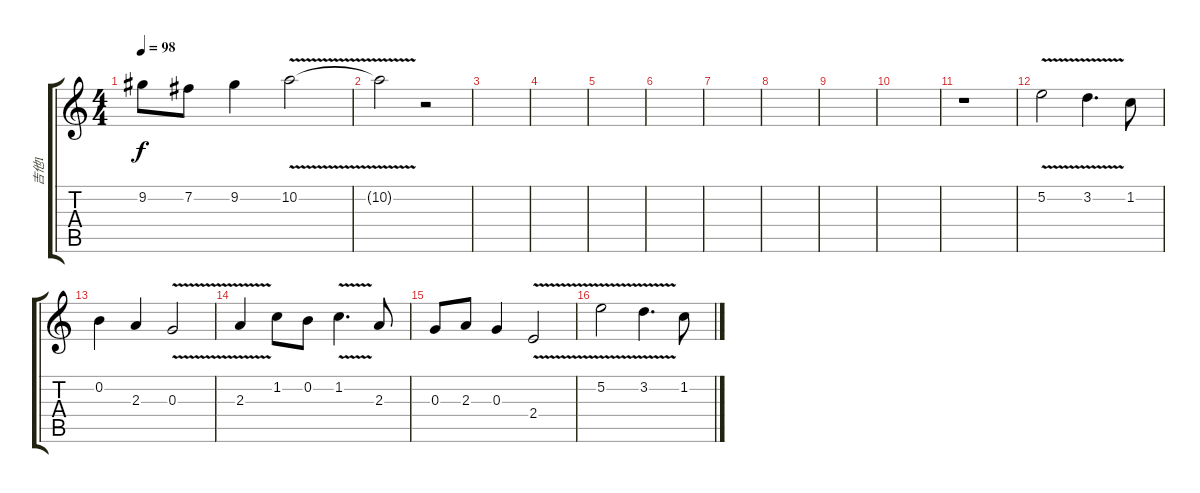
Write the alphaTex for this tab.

\track ("吉他1" "吉他1") {instrument overdrivenguitar}
\staff {score tabs}
\tuning (E4 B3 G3 D3 A2 E2) {hide}
\ts (4 4)
\tempo 98
\clef g2
\ks c
9.2.8{dy f} 7.2.8 9.2.4 10.2{v}.2 |
10.2{t}.2 r.2 |
|
|
|
|
|
|
|
|
r.1 |
5.2{v}.2 3.2{v}.4{d} 1.2.8 |
0.2.4 2.3.4 0.3{v}.2 |
2.3{v}.4 1.2.8 0.2.8 1.2{v}.4{d} 2.3.8 |
0.3.8 2.3.8 0.3.4 2.4{v}.2 |
5.2{v}.2 3.2{v}.4{d} 1.2.8
